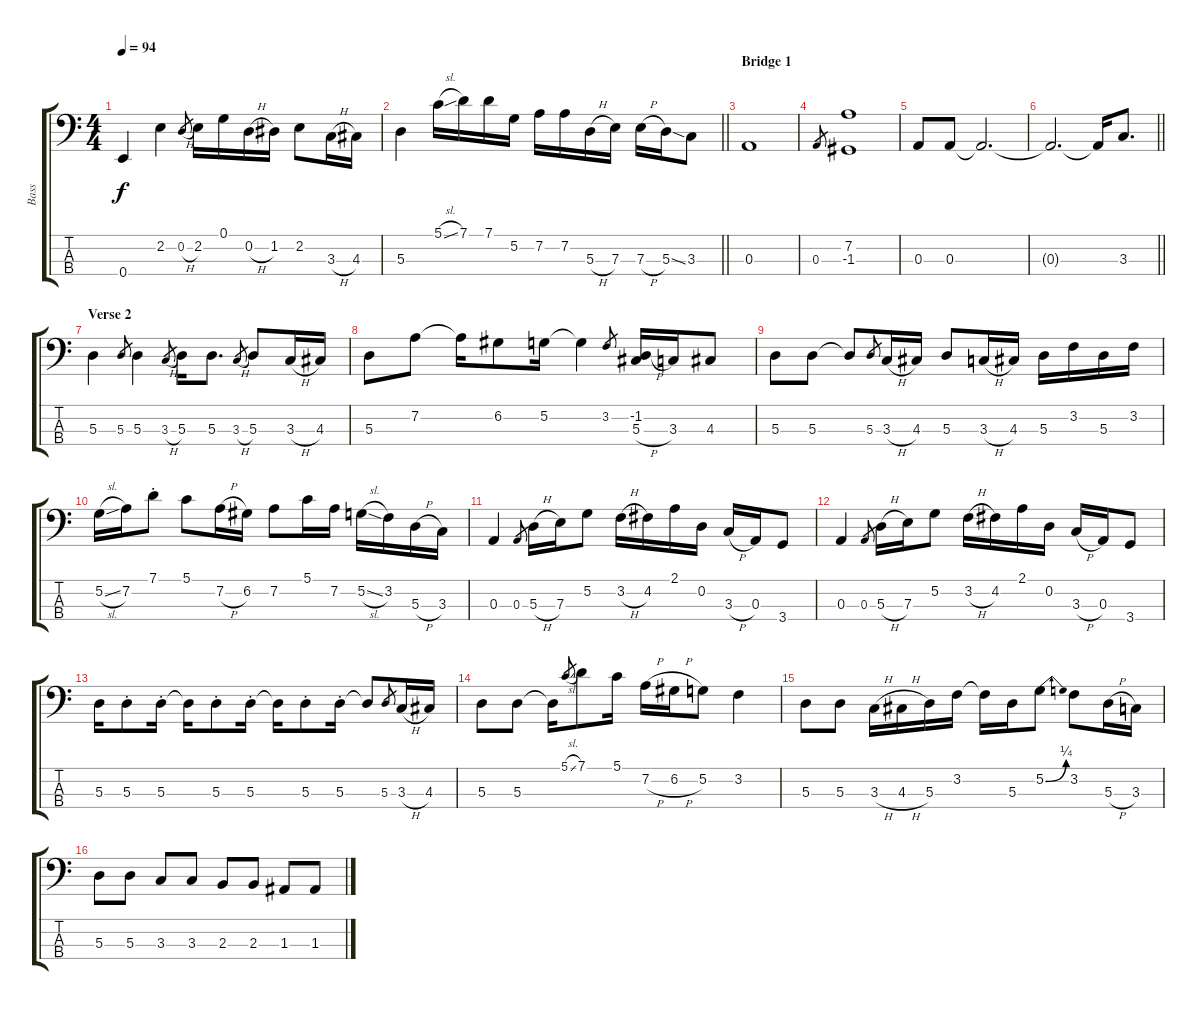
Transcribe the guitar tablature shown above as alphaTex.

\track ("Bass" "Bass") {instrument electricbassfinger}
\staff {score tabs}
\tuning (G2 D2 A1 E1) {hide}
\ts (4 4)
\tempo 94
\clef f4
\ks c
0.4.4{dy f} 2.2.4 0.2{h}.8{gr} 2.2.16 0.1.16 0.2{h}.16 1.2.16 2.2.8 3.3{h}.16 4.3.16 |
\barLineRight lightlight
5.3.4 5.1{sl}.16 7.1.16 7.1.16 5.2.16 7.2.16 7.2.16 5.3{h}.16 7.3.16 7.3{h}.16 5.3{ss}.16 3.3.8 |
\section ("" "Bridge 1")
0.3.1 |
0.3.8{gr} (7.2 -1.3).1 |
0.3.8 0.3.8 0.3{t}.2{d} |
\barLineRight lightlight
0.3{t}.2{d} 0.3{t}.16 3.3.8{d} |
\section ("" "Verse 2")
5.3.4 5.3.8{gr} 5.3.4 3.3{h}.8{gr} 5.3.16 5.3.8{d} 3.3{h}.8{gr} 5.3.8 3.3{h}.16 4.3.16 |
5.3.8 7.2.8 7.2{t}.16 6.2.8 5.2.16 5.2{t}.4 3.2.8{gr} (-1.2 5.3{h}).16 3.3.16 4.3.8 |
5.3.8 5.3.8 5.3{t}.8 5.3.8{gr} 3.3{h}.16 4.3.16 5.3.8 3.3{h}.16 4.3.16 5.3.16 3.2.16 5.3.16 3.2.16 |
5.2{sl}.16 7.2.16 7.1{st}.8 5.1.8 7.2{h}.16 6.2.16 7.2.8 5.1.16 7.2.16 5.2{sl}.16 3.2.16 5.3{h}.16 3.3.16 |
0.3.4 0.3.8{gr} 5.3{h}.16 7.3.16 5.2.8 3.2{h}.16 4.2.16 2.1.16 0.2.16 3.3{h}.16 0.3.16 3.4.8 |
0.3.4 0.3.8{gr} 5.3{h}.16 7.3.16 5.2.8 3.2{h}.16 4.2.16 2.1.16 0.2.16 3.3{h}.16 0.3.16 3.4.8 |
5.3.16 5.3{st}.8 5.3{st}.16 5.3{t}.16 5.3{st}.8 5.3{st}.16 5.3{t}.16 5.3{st}.8 5.3{st}.16 5.3{t}.8 5.3.8{gr} 3.3{h}.16 4.3.16 |
5.3.8 5.3.8 5.3{t}.16 5.1{sl}.8{gr} 7.1.8 5.1.16 7.2{h}.16 6.2{h}.16 5.2.8 3.2.4 |
5.3.8 5.3.8 3.3{h}.16 4.3{h}.16 5.3.16 3.2.16 3.2{t}.16 5.3.16 5.2{be (bend 0 0 60 1)}.8 3.2.8 5.3{h}.16 3.3.16 |
5.3.8 5.3.8 3.3.8 3.3.8 2.3.8 2.3.8 1.3.8 1.3.8
